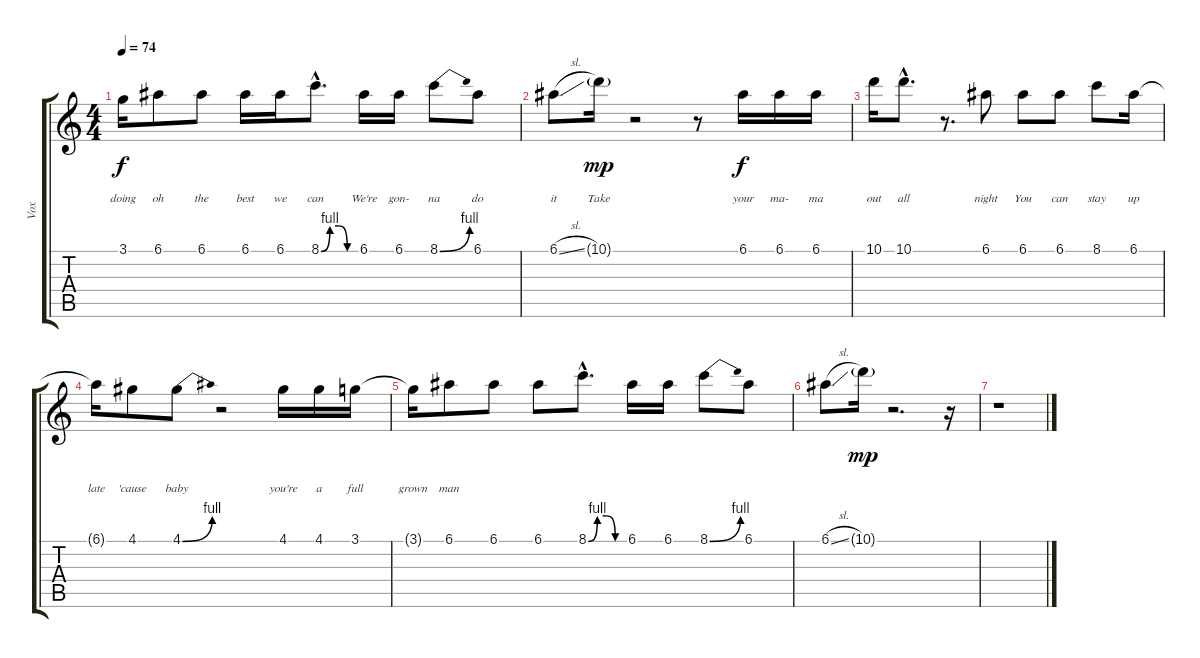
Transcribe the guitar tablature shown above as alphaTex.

\track ("Vox" "Vox") {instrument acousticguitarnylon}
\staff {score tabs}
\tuning (E4 B3 G3 D3 A2 E2) {hide}
\ts (4 4)
\tempo 74
\clef g2
\ks c
3.1{t}.16{lyrics (0 "") lyrics (1 "") lyrics (2 "") lyrics (3 "doing") lyrics (4 "") dy f} 6.1.8{lyrics (0 "") lyrics (1 "") lyrics (2 "") lyrics (3 "oh") lyrics (4 "")} 6.1.8{lyrics (0 "") lyrics (1 "") lyrics (2 "") lyrics (3 "the") lyrics (4 "")} 6.1.16{lyrics (0 "") lyrics (1 "") lyrics (2 "") lyrics (3 "best") lyrics (4 "")} 6.1.16{lyrics (0 "") lyrics (1 "") lyrics (2 "") lyrics (3 "we") lyrics (4 "")} 8.1{be (custom 0 0 15 4 30 4 45 0 60 0) hac}.8{d lyrics (0 "") lyrics (1 "") lyrics (2 "") lyrics (3 "can") lyrics (4 "")} 6.1.16{lyrics (0 "") lyrics (1 "") lyrics (2 "") lyrics (3 "We're") lyrics (4 "")} 6.1.16{lyrics (0 "") lyrics (1 "") lyrics (2 "") lyrics (3 "gon-") lyrics (4 "")} 8.1{be (bend 0 0 60 4)}.8{lyrics (0 "") lyrics (1 "") lyrics (2 "") lyrics (3 "na") lyrics (4 "")} 6.1.8{lyrics (0 "") lyrics (1 "") lyrics (2 "") lyrics (3 "do") lyrics (4 "")} |
6.1{sl}.8{lyrics (0 "") lyrics (1 "") lyrics (2 "") lyrics (3 "it") lyrics (4 "")} 10.1{g}.16{lyrics (0 "") lyrics (1 "") lyrics (2 "") lyrics (3 "Take") lyrics (4 "") dy mp} r.2 r.8 6.1.16{lyrics (0 "") lyrics (1 "") lyrics (2 "") lyrics (3 "your") lyrics (4 "") dy f} 6.1.16{lyrics (0 "") lyrics (1 "") lyrics (2 "") lyrics (3 "ma-") lyrics (4 "")} 6.1.16{lyrics (0 "") lyrics (1 "") lyrics (2 "") lyrics (3 "ma") lyrics (4 "")} |
10.1.16{lyrics (0 "") lyrics (1 "") lyrics (2 "") lyrics (3 "out") lyrics (4 "")} 10.1{hac}.8{d lyrics (0 "") lyrics (1 "") lyrics (2 "") lyrics (3 "all") lyrics (4 "")} r.8{d} 6.1.8{lyrics (0 "") lyrics (1 "") lyrics (2 "") lyrics (3 "night") lyrics (4 "")} 6.1.8{lyrics (0 "") lyrics (1 "") lyrics (2 "") lyrics (3 "You") lyrics (4 "")} 6.1.8{lyrics (0 "") lyrics (1 "") lyrics (2 "") lyrics (3 "can") lyrics (4 "")} 8.1.8{lyrics (0 "") lyrics (1 "") lyrics (2 "") lyrics (3 "stay") lyrics (4 "")} 6.1.16{lyrics (0 "") lyrics (1 "") lyrics (2 "") lyrics (3 "up") lyrics (4 "")} |
6.1{t}.16{lyrics (0 "") lyrics (1 "") lyrics (2 "") lyrics (3 "late") lyrics (4 "")} 4.1.8{lyrics (0 "") lyrics (1 "") lyrics (2 "") lyrics (3 "'cause") lyrics (4 "")} 4.1{be (bend 0 0 60 4)}.8{lyrics (0 "") lyrics (1 "") lyrics (2 "") lyrics (3 "baby") lyrics (4 "")} r.2 4.1.16{lyrics (0 "") lyrics (1 "") lyrics (2 "") lyrics (3 "you're") lyrics (4 "")} 4.1.16{lyrics (0 "") lyrics (1 "") lyrics (2 "") lyrics (3 "a") lyrics (4 "")} 3.1.16{lyrics (0 "") lyrics (1 "") lyrics (2 "") lyrics (3 "full") lyrics (4 "")} |
3.1{t}.16{lyrics (0 "") lyrics (1 "") lyrics (2 "") lyrics (3 "grown") lyrics (4 "")} 6.1.8{lyrics (0 "") lyrics (1 "") lyrics (2 "") lyrics (3 "man") lyrics (4 "")} 6.1.8 6.1.8 8.1{be (custom 0 0 15 4 30 4 45 0 60 0) hac}.8{d} 6.1.16 6.1.16 8.1{be (bend 0 0 60 4)}.8 6.1.8 |
6.1{sl}.8 10.1{g}.16{dy mp} r.2{d} r.16 |
r.1
